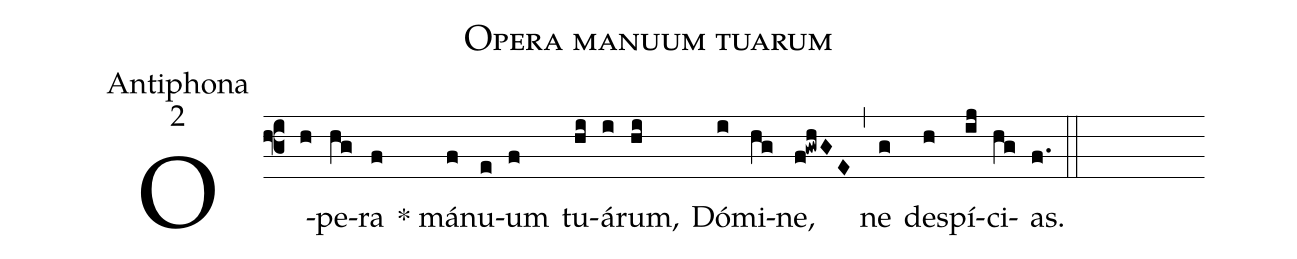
name:Opera manuum tuarum;
office-part:Antiphona;
mode:2;
%%
(f3) O(h)pe(hg)ra(f) <sp>*</sp> má(f)nu(e)um(f) tu(hi)á(i)rum,(hi) Dó(i)mi(hg)ne,(f!gwhGE) (,) ne(g) de(h)spí(ij)ci(hg)as.(f.) (::)
